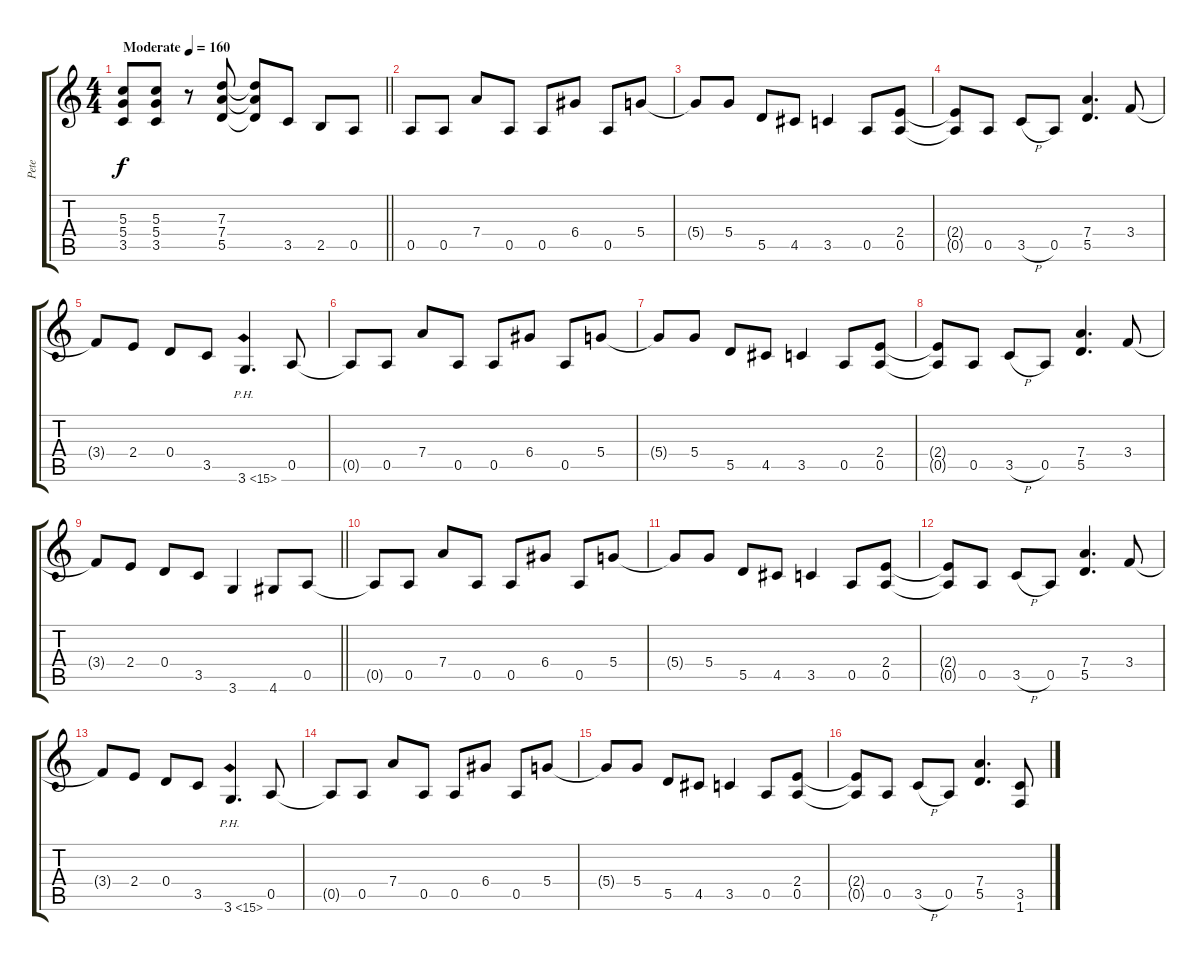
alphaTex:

\track ("Pete" "Pete") {instrument distortionguitar}
\staff {score tabs}
\tuning (E4 B3 G3 D3 A2 E2) {hide}
\ts (4 4)
\tempo (160 "Moderate")
\clef g2
\barLineRight lightlight
\ks c
(5.3 5.4 3.5).8{dy f instrument distortionguitar} (5.3 5.4 3.5).8 r.8 (7.3 7.4 5.5).8 (7.3{t} 7.4{t} 5.5{t}).8 3.5.8 2.5.8 0.5.8 |
0.5.8 0.5.8 7.4.8 0.5.8 0.5.8 6.4.8 0.5.8 5.4.8 |
5.4{t}.8 5.4.8 5.5.8 4.5.8 3.5.4 0.5.8 (2.4 0.5).8 |
(2.4{t} 0.5{t}).8 0.5.8 3.5{h}.8 0.5.8 (7.4 5.5).4{d} 3.4.8 |
3.4{t}.8 2.4.8 0.4.8 3.5.8 3.6{ph 12}.4{d} 0.5.8 |
0.5{t}.8 0.5.8 7.4.8 0.5.8 0.5.8 6.4.8 0.5.8 5.4.8 |
5.4{t}.8 5.4.8 5.5.8 4.5.8 3.5.4 0.5.8 (2.4 0.5).8 |
(2.4{t} 0.5{t}).8 0.5.8 3.5{h}.8 0.5.8 (7.4 5.5).4{d} 3.4.8 |
\barLineRight lightlight
3.4{t}.8 2.4.8 0.4.8 3.5.8 3.6.4 4.6.8 0.5.8 |
0.5{t}.8 0.5.8 7.4.8 0.5.8 0.5.8 6.4.8 0.5.8 5.4.8 |
5.4{t}.8 5.4.8 5.5.8 4.5.8 3.5.4 0.5.8 (2.4 0.5).8 |
(2.4{t} 0.5{t}).8 0.5.8 3.5{h}.8 0.5.8 (7.4 5.5).4{d} 3.4.8 |
3.4{t}.8 2.4.8 0.4.8 3.5.8 3.6{ph 12}.4{d} 0.5.8 |
0.5{t}.8 0.5.8 7.4.8 0.5.8 0.5.8 6.4.8 0.5.8 5.4.8 |
5.4{t}.8 5.4.8 5.5.8 4.5.8 3.5.4 0.5.8 (2.4 0.5).8 |
(2.4{t} 0.5{t}).8 0.5.8 3.5{h}.8 0.5.8 (7.4 5.5).4{d} (3.5 1.6).8
